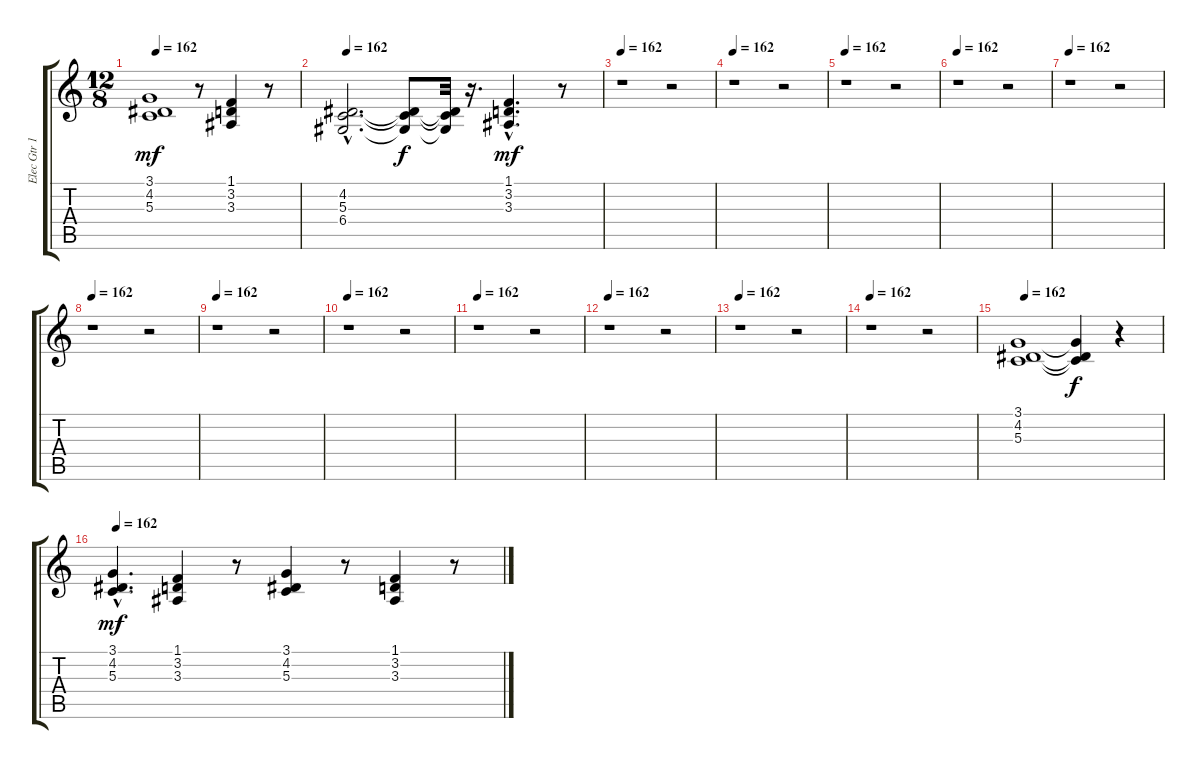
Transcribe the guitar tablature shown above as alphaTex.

\track ("Elec Gtr 1" "Elec Gtr 1") {instrument brasssection}
\staff {score tabs}
\tuning (E4 B3 G3 D3 A2 E2) {hide}
\ts (12 8)
\tempo 162
\clef g2
\ks c
(3.1 4.2 5.3).1{dy mf} r.8 (1.1 3.2 3.3).4 r.8 |
\tempo 162
(4.2{hac} 5.3{hac} 6.4{hac}).2{d} (4.2{t} 5.3{t} 6.4{t}).8{dy f} (4.2{t} 5.3{t} 6.4{t}).32 r.16{d} (1.1{hac} 3.2{hac} 3.3{hac}).4{d dy mf} r.8 |
\tempo 162
r.1 r.2 |
\tempo 162
r.1 r.2 |
\tempo 162
r.1 r.2 |
\tempo 162
r.1 r.2 |
\tempo 162
r.1 r.2 |
\tempo 162
r.1 r.2 |
\tempo 162
r.1 r.2 |
\tempo 162
r.1 r.2 |
\tempo 162
r.1 r.2 |
\tempo 162
r.1 r.2 |
\tempo 162
r.1 r.2 |
\tempo 162
r.1 r.2 |
\tempo 162
(3.1 4.2 5.3).1{volume 14 instrument brasssection} (3.1{t} 4.2{t} 5.3{t}).4{dy f} r.4 |
\tempo 162
(3.1{hac} 4.2{hac} 5.3{hac}).4{d dy mf} (1.1 3.2 3.3).4 r.8 (3.1 4.2 5.3).4 r.8 (1.1 3.2 3.3).4 r.8
